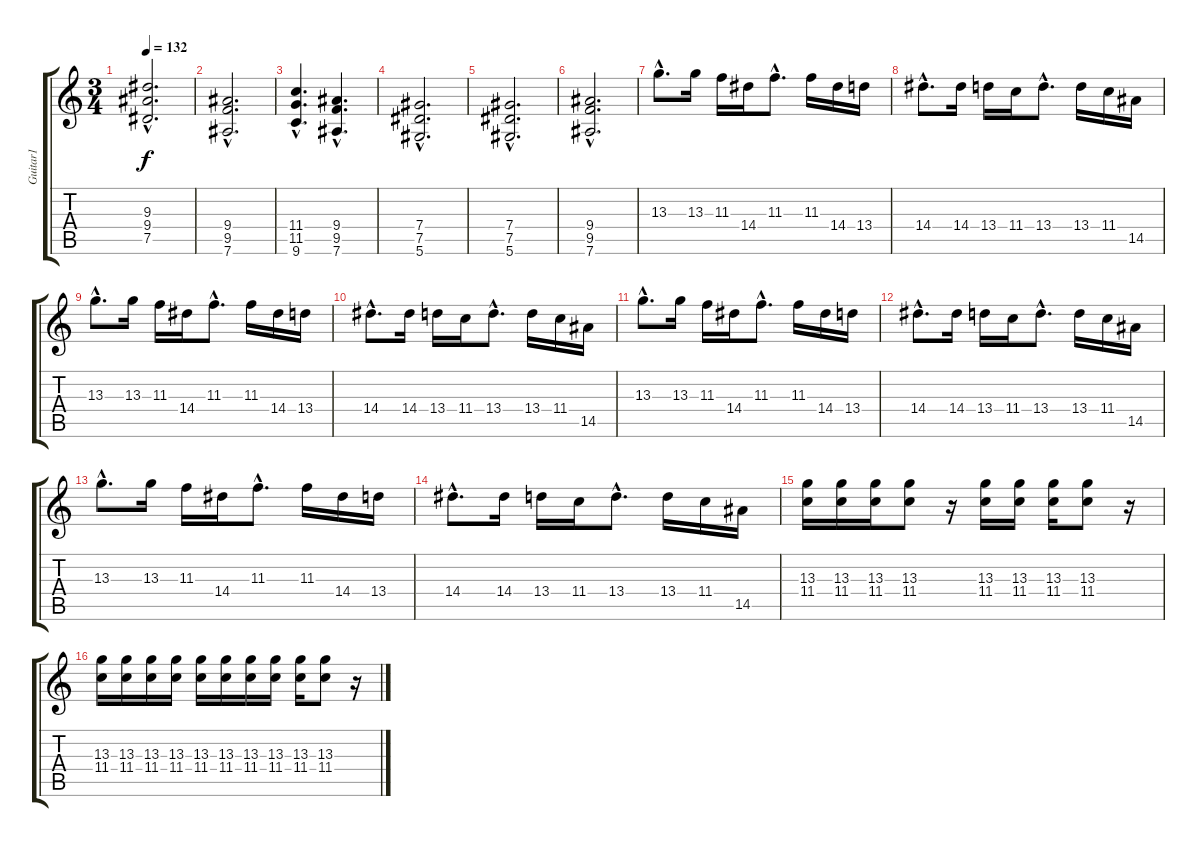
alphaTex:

\track ("Guitar1" "Guitar1") {instrument distortionguitar}
\staff {score tabs}
\tuning (Eb4 Bb3 Gb3 Db3 Ab2 Eb2) {hide}
\ts (3 4)
\tempo 132
\clef g2
\ks c
(9.3{hac} 9.4{hac} 7.5{hac}).2{d dy f} |
(9.4{hac} 9.5{hac} 7.6{hac}).2{d} |
(11.4{hac} 11.5{hac} 9.6{hac}).4{d} (9.4{hac} 9.5{hac} 7.6{hac}).4{d} |
(7.4{hac} 7.5{hac} 5.6{hac}).2{d} |
(7.4{hac} 7.5{hac} 5.6{hac}).2{d} |
(9.4{hac} 9.5{hac} 7.6{hac}).2{d} |
13.3{hac}.8{d} 13.3.16 11.3.16 14.4.16 11.3{hac}.8{d} 11.3.16 14.4.16 13.4.16 |
14.4{hac}.8{d} 14.4.16 13.4.16 11.4.16 13.4{hac}.8{d} 13.4.16 11.4.16 14.5.16 |
13.3{hac}.8{d} 13.3.16 11.3.16 14.4.16 11.3{hac}.8{d} 11.3.16 14.4.16 13.4.16 |
14.4{hac}.8{d} 14.4.16 13.4.16 11.4.16 13.4{hac}.8{d} 13.4.16 11.4.16 14.5.16 |
13.3{hac}.8{d} 13.3.16 11.3.16 14.4.16 11.3{hac}.8{d} 11.3.16 14.4.16 13.4.16 |
14.4{hac}.8{d} 14.4.16 13.4.16 11.4.16 13.4{hac}.8{d} 13.4.16 11.4.16 14.5.16 |
13.3{hac}.8{d} 13.3.16 11.3.16 14.4.16 11.3{hac}.8{d} 11.3.16 14.4.16 13.4.16 |
14.4{hac}.8{d} 14.4.16 13.4.16 11.4.16 13.4{hac}.8{d} 13.4.16 11.4.16 14.5.16 |
(13.3 11.4).16 (13.3 11.4).16 (13.3 11.4).16 (13.3 11.4).8 r.16 (13.3 11.4).16 (13.3 11.4).16 (13.3 11.4).16 (13.3 11.4).8 r.16 |
(13.3 11.4).16 (13.3 11.4).16 (13.3 11.4).16 (13.3 11.4).16 (13.3 11.4).16 (13.3 11.4).16 (13.3 11.4).16 (13.3 11.4).16 (13.3 11.4).16 (13.3 11.4).8 r.16
